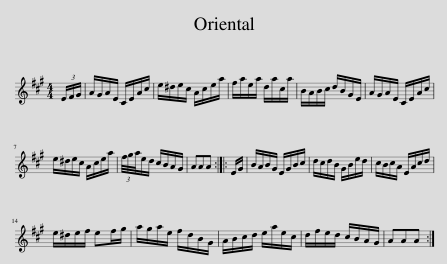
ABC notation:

X:1
L:1/8
M:4/4
I:linebreak $
K:A
V:1 treble
V:1
 (3E/F/G/ | A/G/A/E/ C/E/A/c/ | e/^d/e/c/ A/c/e/a/ | f/a/e/a/ d/a/c/a/ | B/A/B/c/ d/B/G/E/ | %5
 A/G/A/E/ C/E/A/c/ |$ e/^d/e/c/ A/c/e/a/ | (3f/4g/4a/4e/d/ c/B/A/G/ | AAA :: E/G/ | %10
 B/A/B/G/ E/G/B/c/ | d/c/d/B/ G/B/e/d/ | c/B/c/A/ E/A/c/d/ |$ e/^d/e/f/ ef/g/ | a/g/a/e/ f/d/B/G/ | %15
 A/B/c/d/ e/a/e/c/ | d/f/e/d/ c/B/A/G/ | AAA :| %18
